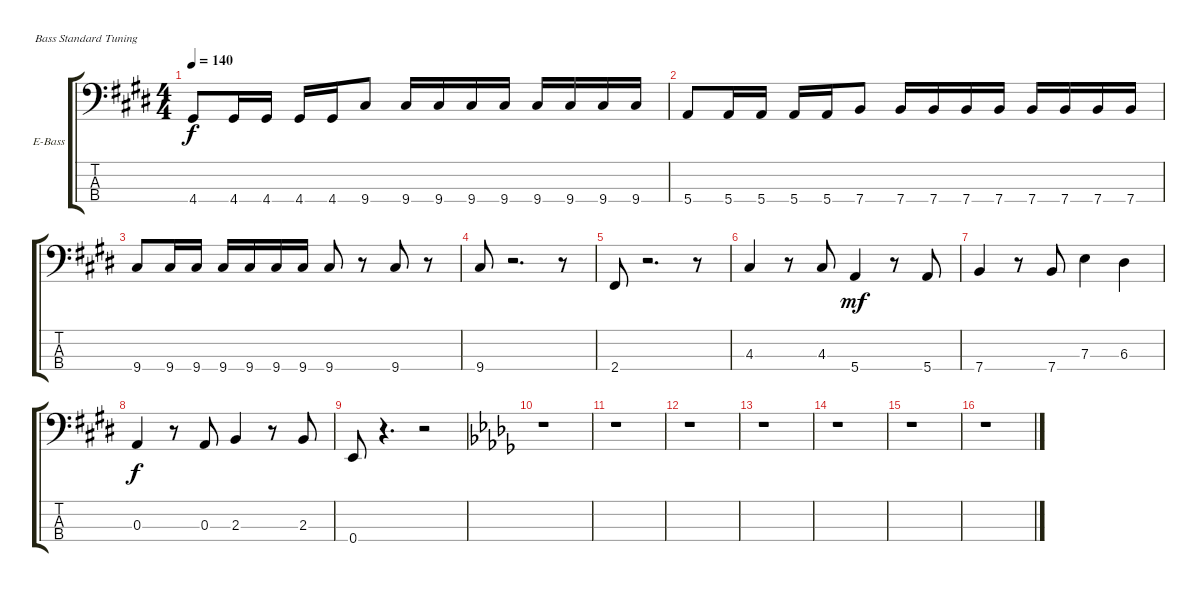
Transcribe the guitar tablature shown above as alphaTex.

\bracketExtendMode groupsimilarinstruments
\firstSystemTrackNameOrientation horizontal
\otherSystemsTrackNameOrientation horizontal
\track ("Bass" "E-Bass") {instrument electricbassfinger}
\staff {score tabs}
\tuning (G2 D2 A1 E1)
\ts (4 4)
\tempo 140
\clef f4
\ks e
4.4.8{dy f} 4.4.16 4.4.16 4.4.16 4.4.16 9.4.8 9.4.16 9.4.16 9.4.16 9.4.16 9.4.16 9.4.16 9.4.16 9.4.16 |
5.4.8 5.4.16 5.4.16 5.4.16 5.4.16 7.4.8 7.4.16 7.4.16 7.4.16 7.4.16 7.4.16 7.4.16 7.4.16 7.4.16 |
9.4.8 9.4.16 9.4.16 9.4.16 9.4.16 9.4.16 9.4.16 9.4.8 r.8 9.4.8 r.8 |
9.4.8 r.2{d} r.8 |
2.4.8 r.2{d} r.8 |
4.3.4 r.8 4.3.8 5.4.4{dy mf} r.8 5.4.8 |
7.4.4 r.8 7.4.8 7.3.4 6.3.4 |
0.3.4{dy f} r.8 0.3.8 2.3.4 r.8 2.3.8 |
0.4.8 r.4{d} r.2 |
\ks db
r.1 |
r.1 |
r.1 |
r.1 |
r.1 |
r.1 |
r.1
